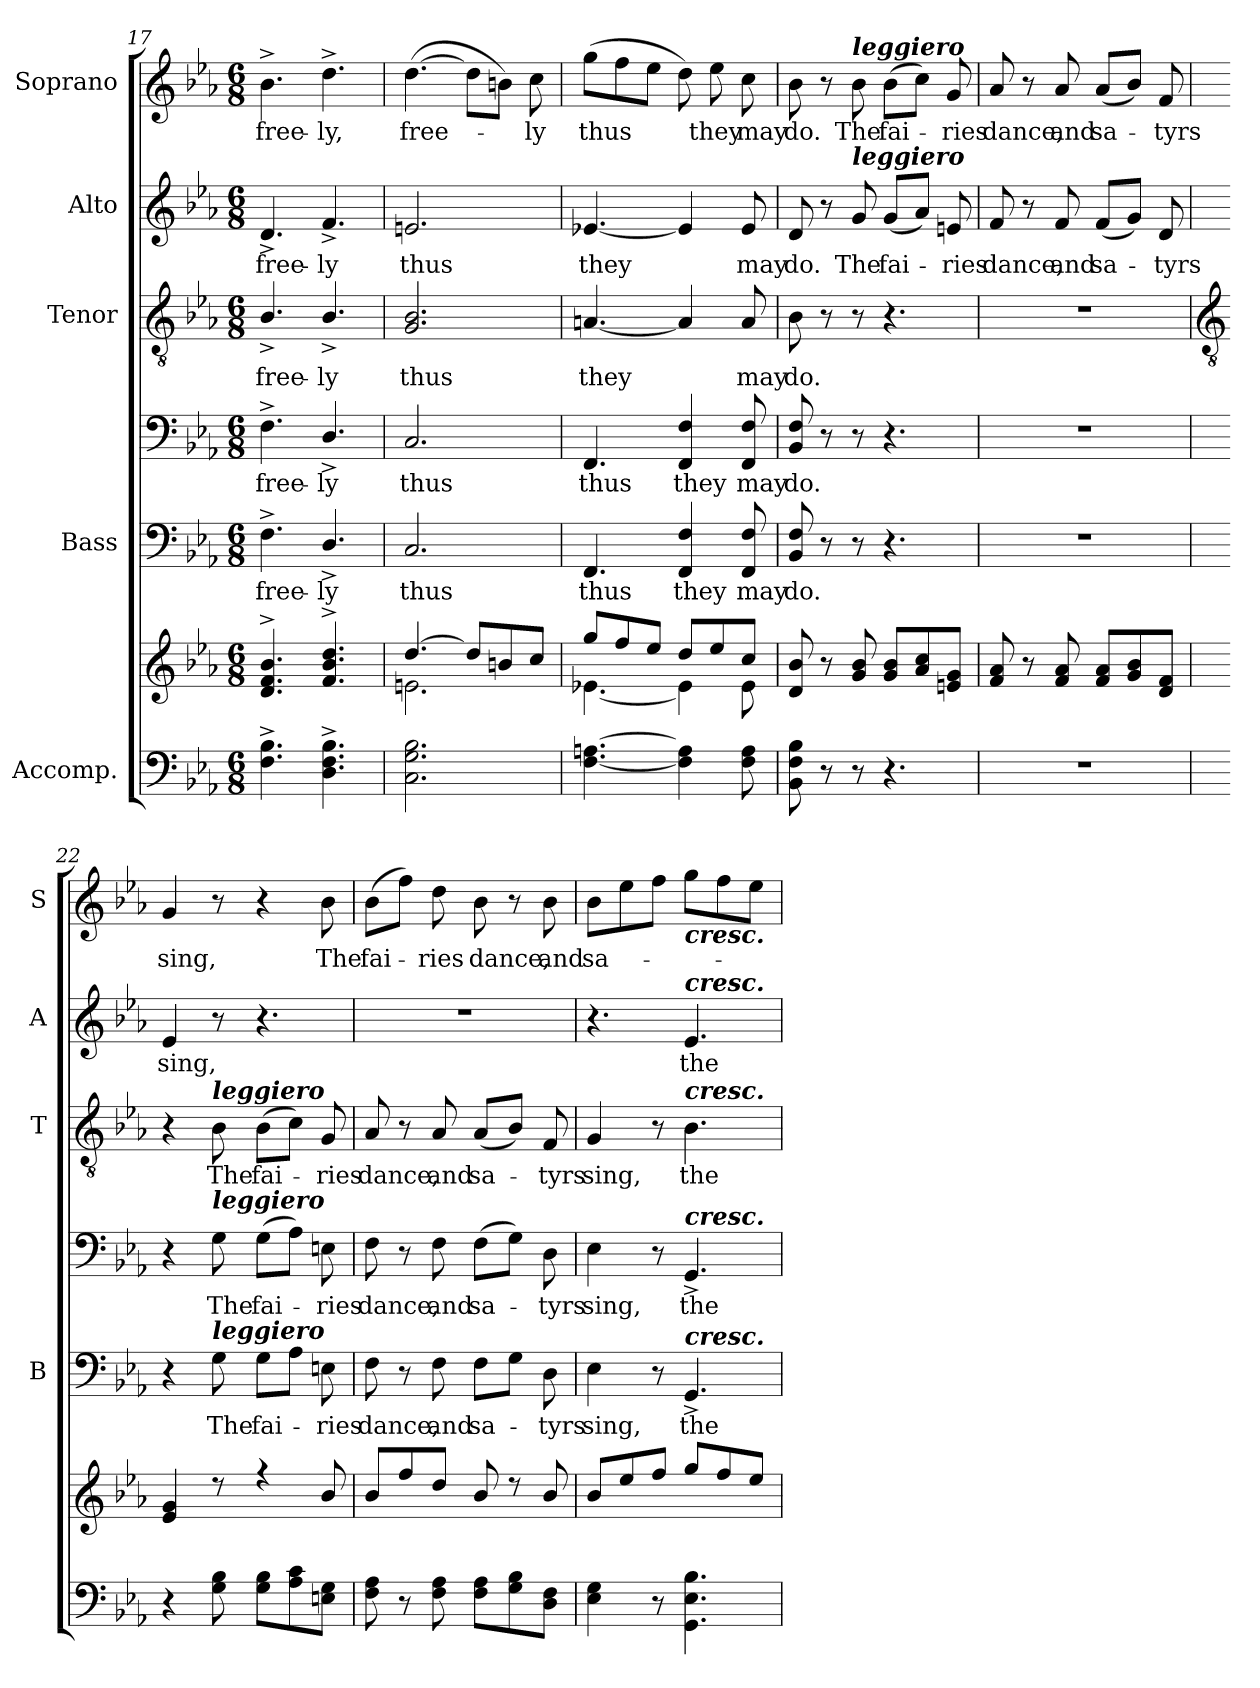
**kern	**kern	**kern	**text	**kern	**text	**kern	**text	**kern	**text	**kern	**text
*part5	*part5	*part4	*part4	*part4	*part4	*part3	*part3	*part2	*part2	*part1	*part1
*staff7	*staff6	*staff5	*staff5	*staff4	*staff4	*staff3	*staff3	*staff2	*staff2	*staff1	*staff1
*I"Accomp.	*	*I"Bass	*	*	*	*I"Tenor	*	*I"Alto	*	*I"Soprano	*
*	*	*I'B	*	*	*	*I'T	*	*I'A	*	*I'S	*
!!LO:LB:g=z
*clefF4	*clefG2	*	*	*clefF4	*	*clefGv2	*	*clefG2	*	*clefG2	*
*k[b-e-a-]	*k[b-e-a-]	*k[b-e-a-]	*	*k[b-e-a-]	*	*k[b-e-a-]	*	*k[b-e-a-]	*	*k[b-e-a-]	*
*E-:	*E-:	*E-:	*	*E-:	*	*E-:	*	*E-:	*	*E-:	*
*M6/8	*M6/8	*M6/8	*	*M6/8	*	*M6/8	*	*M6/8	*	*M6/8	*
=17	=17	=17	=17	=17	=17	=17	=17	=17	=17	=17	=17
*	*^	*	*	*	*	*	*	*	*	*	*
!	!	!LO:N:vis=1	!	!LO:LY:b	!	!LO:LY:b	!	!LO:LY:b	!	!LO:LY:b	!	!LO:LY:b
4.F^ 4.B-^	4.d/^ 4.f/^ 4.b-/^	2.ryy	4.F^	free-	4.F^	free-	4.B-^/	free-	4.d^	free-	4.b-^	free-
!	!	!	!	!LO:LY:b	!	!LO:LY:b	!	!LO:LY:b	!	!LO:LY:b	!	!LO:LY:b
4.D\^ 4.F\^ 4.B-\^	4.f/^ 4.b-/^ 4.dd/^	.	4.D^/	-ly	4.D^/	-ly	4.B-^/	-ly	4.f^	-ly	4.dd^	-ly,
=18	=18	=18	=18	=18	=18	=18	=18	=18	=18	=18	=18	=18
!	!	!	!	!LO:LY:b	!	!LO:LY:b	!	!LO:LY:b	!	!LO:LY:b	!	!LO:LY:b
2.C 2.G 2.B-	[4.dd/	2.en\	2.C	thus	2.C	thus	2.G 2.B-	thus	2.en	thus	(>[4.dd	free-
.	8dd/L]	.	.	.	.	.	.	.	.	.	8ddL]	.
.	8bn/	.	.	.	.	.	.	.	.	.	8bnJ)	.
!	!	!	!	!	!	!	!	!	!	!	!	!LO:LY:b
.	8cc/J	.	.	.	.	.	.	.	.	.	8cc	ly
=19	=19	=19	=19	=19	=19	=19	=19	=19	=19	=19	=19	=19
!	!	!	!	!LO:LY:b	!	!LO:LY:b	!	!LO:LY:b	!	!LO:LY:b	!	!LO:LY:b
[4.F [4.An	8gg/L	[4.e-X\	4.FF	thus	4.FF	thus	[4.An	they	[4.e-X	they	(>8ggL	thus
.	8ff/	.	.	.	.	.	.	.	.	.	8ff	.
.	8ee-/J	.	.	.	.	.	.	.	.	.	8ee-J	.
!	!	!	!	!LO:LY:b	!	!LO:LY:b	!	!	!	!	!	!
4F] 4A]	8dd/L	4e-\]	4FF 4F	they	4FF 4F	they	4A]	.	4e-]	.	8dd)	.
!	!	!	!	!	!	!	!	!	!	!	!	!LO:LY:b
.	8ee-/	.	.	.	.	.	.	.	.	.	8ee-	they
!	!	!	!	!LO:LY:b	!	!LO:LY:b	!	!LO:LY:b	!	!LO:LY:b	!	!LO:LY:b
8F 8A	8cc/J	8e-\	8FF 8F	may	8FF 8F	may	8A	may	8e-	may	8cc	may
=20	=20	=20	=20	=20	=20	=20	=20	=20	=20	=20	=20	=20
!	!	!	!	!LO:LY:b	!	!LO:LY:b	!	!LO:LY:b	!	!LO:LY:b	!	!LO:LY:b
*	*v	*v	*	*	*	*	*	*	*	*	*	*
8BB- 8F 8B-	8d/ 8b-/	8BB-/ 8F/	do.	8BB-/ 8F/	do.	8B-	do.	8d	do.	8b-	do.
8r	8r	8r	.	8r	.	8r	.	8r	.	8r	.
!	!	!	!	!	!	!	!	!	!	!LO:TX:a:Bi:t=leggiero	!
!	!	!	!	!	!	!	!	!LO:TX:a:Bi:t=leggiero	!	!	!
!	!	!	!	!	!	!	!	!	!LO:LY:b	!	!LO:LY:b
8r	8g/ 8b-/	8r	.	8r	.	8r	.	8g	The	8b-	The
!	!	!	!	!	!	!	!	!	!LO:LY:b	!	!LO:LY:b
4.r	8g/ 8b-/L	4.r	.	4.r	.	4.r	.	(<8gL	fai-	(>8b-L	fai-
.	8a-/ 8cc/	.	.	.	.	.	.	8a-J)	.	8ccJ)	.
!	!	!	!	!	!	!	!	!	!LO:LY:b	!	!LO:LY:b
.	8en/ 8g/J	.	.	.	.	.	.	8en	ries	8g	ries
=21	=21	=21	=21	=21	=21	=21	=21	=21	=21	=21	=21
!LO:N:vis=1	!	!LO:N:vis=1	!	!LO:N:vis=1	!	!LO:N:vis=1	!	!	!LO:LY:b	!	!LO:LY:b
2.r	8f/ 8a-/	2.r	.	2.r	.	2.r	.	8f	dance,	8a-	dance,
.	8r	.	.	.	.	.	.	8r	.	8r	.
!	!	!	!	!	!	!	!	!	!LO:LY:b	!	!LO:LY:b
.	8f/ 8a-/	.	.	.	.	.	.	8f	and	8a-	and
!	!	!	!	!	!	!	!	!	!LO:LY:b	!	!LO:LY:b
.	8f/ 8a-/L	.	.	.	.	.	.	(<8fL	sa-	(<8a-L	sa-
.	8g/ 8b-/	.	.	.	.	.	.	8gJ)	.	8b-J)	.
!	!	!	!	!	!	!	!	!	!LO:LY:b	!	!LO:LY:b
.	8d/ 8f/J	.	.	.	.	.	.	8d	tyrs	8f	tyrs
!!LO:LB:g=z
=22	=22	=22	=22	=22	=22	=22	=22	=22	=22	=22	=22
*	*	*	*	*	*	*clefGv2	*	*	*	*	*
*	*^	*	*	*	*	*	*	*	*	*	*
!	!	!LO:N:vis=1	!	!	!	!	!	!	!	!LO:LY:b	!	!LO:LY:b
4r	4e- 4g	2.ryy	4r	.	4r	.	4r	.	4e-	sing,	4g	sing,
!	!	!	!	!	!	!	!LO:TX:a:Bi:t=leggiero	!	!	!	!	!
!	!	!	!	!	!LO:TX:a:Bi:t=leggiero	!	!	!	!	!	!	!
!	!	!	!LO:TX:a:Bi:t=leggiero	!	!	!	!	!	!	!	!	!
!	!	!	!	!LO:LY:b	!	!LO:LY:b	!	!LO:LY:b	!	!	!	!
8G 8B-	8r	.	8G	The	8G	The	8B-	The	8r	.	8r	.
!	!	!	!	!LO:LY:b	!	!LO:LY:b	!	!LO:LY:b	!	!	!	!
8G 8B-L	4r	.	8GL	fai-	(>8GL	fai-	(>8B-L	fai-	4.r	.	4r	.
8A- 8c	.	.	8A-J	.	8A-J)	.	8cJ)	.	.	.	.	.
!	!	!	!	!LO:LY:b	!	!LO:LY:b	!	!LO:LY:b	!	!	!	!LO:LY:b
8En 8GJ	8b-	.	8En	ries	8En	ries	8G	ries	.	.	8b-	The
=23	=23	=23	=23	=23	=23	=23	=23	=23	=23	=23	=23	=23
!	!	!LO:N:vis=1	!	!LO:LY:b	!	!LO:LY:b	!	!LO:LY:b	!LO:N:vis=1	!	!	!LO:LY:b
8F 8A-	8b-L	2.ryy	8F	dance,	8F	dance,	8A-	dance,	2.r	.	(>8b-L	fai-
8r	8ff	.	8r	.	8r	.	8r	.	.	.	8ffJ)	.
!	!	!	!	!LO:LY:b	!	!LO:LY:b	!	!LO:LY:b	!	!	!	!LO:LY:b
8F 8A-	8ddJ	.	8F	and	8F	and	8A-	and	.	.	8dd	ries
!	!	!	!	!LO:LY:b	!	!LO:LY:b	!	!LO:LY:b	!	!	!	!LO:LY:b
8F 8A-L	8b-	.	8FL	sa-	(>8FL	sa-	(<8A-L	sa-	.	.	8b-	dance,
8G 8B-	8r	.	8GJ	.	8GJ)	.	8B-J)	.	.	.	8r	.
!	!	!	!	!LO:LY:b	!	!LO:LY:b	!	!LO:LY:b	!	!	!	!LO:LY:b
8D 8FJ	8b-	.	8D	tyrs	8D	tyrs	8F	tyrs	.	.	8b-	and
=24	=24	=24	=24	=24	=24	=24	=24	=24	=24	=24	=24	=24
!	!	!	!	!LO:LY:b	!	!LO:LY:b	!	!LO:LY:b	!	!	!	!LO:LY:b
4E- 4G	8b-L	2.ryy	4E-	sing,	4E-	sing,	4G	sing,	4.r	.	8b-L	sa-
.	8ee-	.	.	.	.	.	.	.	.	.	8ee-	.
8r	8ffJ	.	8r	.	8r	.	8r	.	.	.	8ffJ	.
!	!	!	!	!	!	!	!	!	!	!	!LO:TX:b:Bi:t=cresc.	!
!	!	!	!	!	!	!	!	!	!LO:TX:a:Bi:t=cresc.	!	!	!
!	!	!	!	!	!	!	!LO:TX:a:Bi:t=cresc.	!	!	!	!	!
!	!	!	!	!	!LO:TX:a:Bi:t=cresc.	!	!	!	!	!	!	!
!	!	!	!LO:TX:a:Bi:t=cresc.	!	!	!	!	!	!	!	!	!
!	!	!	!	!LO:LY:b	!	!LO:LY:b	!	!LO:LY:b	!	!LO:LY:b	!	!
4.GG 4.E- 4.B-	8ggL	.	4.GG^	the	4.GG^	the	4.B-	the	4.e-	the	8ggL	.
.	8ff	.	.	.	.	.	.	.	.	.	8ff	.
.	8ee-J	.	.	.	.	.	.	.	.	.	8ee-J	.
*	*v	*v	*	*	*	*	*	*	*	*	*	*
=	=	=	=	=	=	=	=	=	=	=	=
*-	*-	*-	*-	*-	*-	*-	*-	*-	*-	*-	*-
